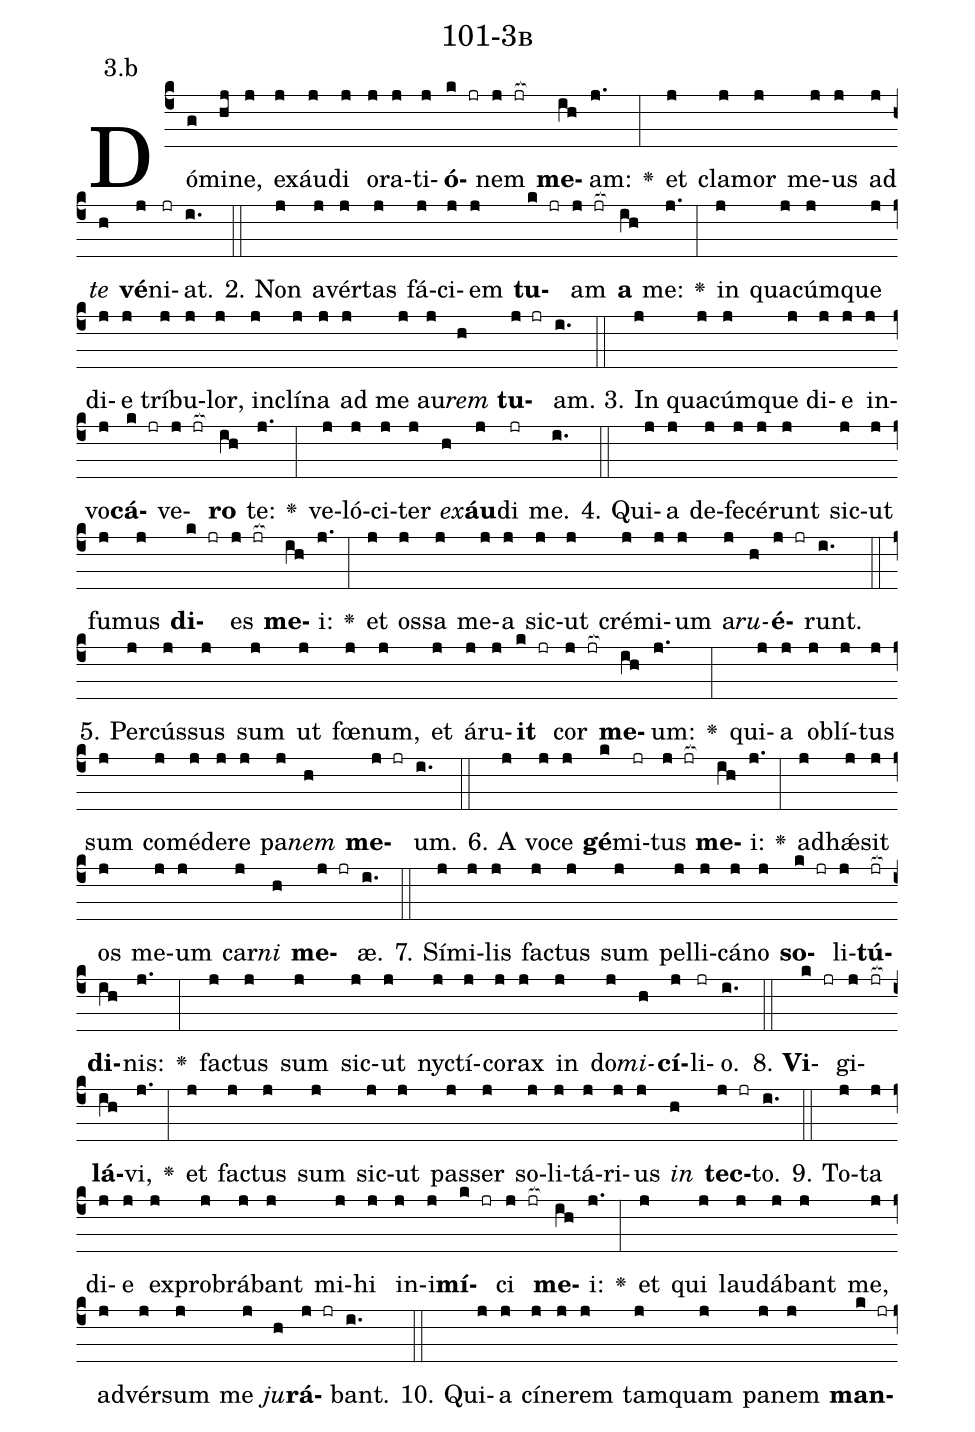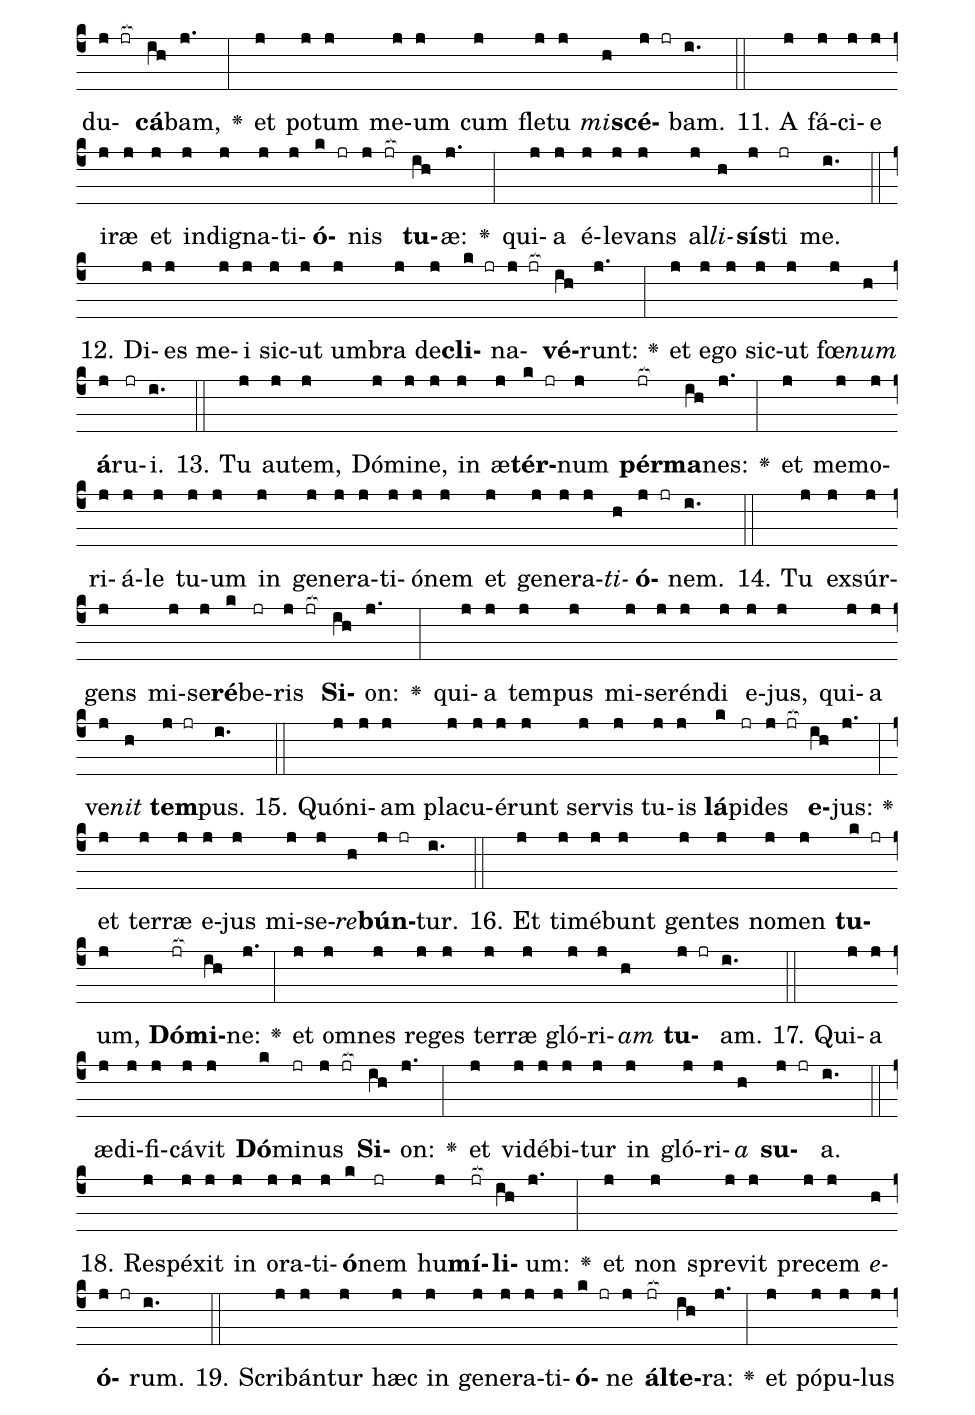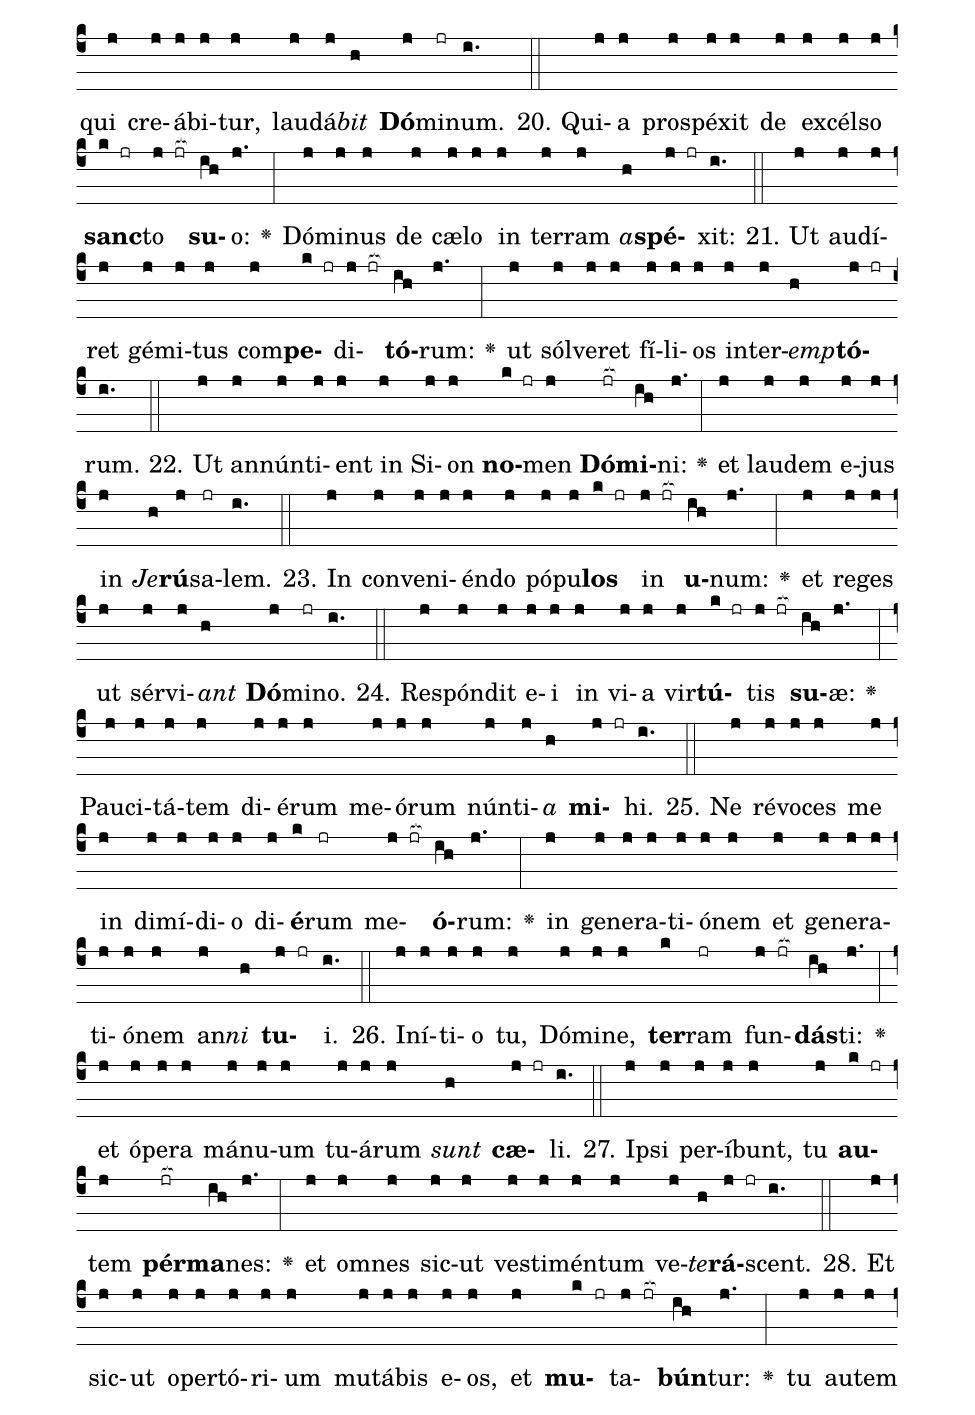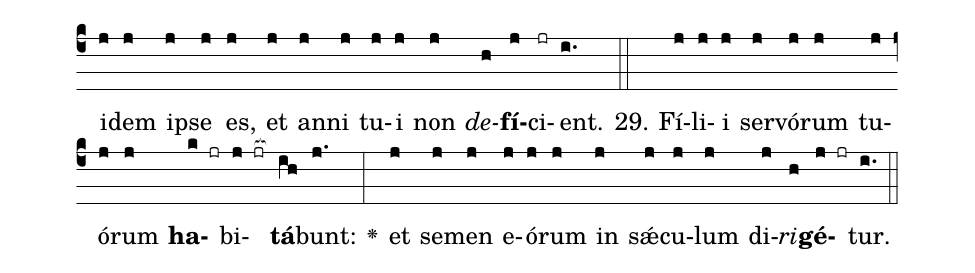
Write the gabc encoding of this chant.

name: 101-3b;
annotation: 3.b;
%%
(c4)Dó(g)mi(hj)ne,(j) ex(j)áu(j)di(j) o(j)ra(j)ti(j)<b>ó</b>(k jr)nem(j jr[ocb:1{]) <b>me</b>(ih[ocb:0}])am:(j.) <v>\greheightstar</v>(:) et(j) cla(j)mor(j) me(j)us(j) ad(j) <i>te</i>(h) <b>vé</b>(j)ni(jr)at.(i.) (::)
2. Non(j) a(j)vér(j)tas(j) fá(j)ci(j)em(j) <b>tu</b>(k jr)am(j jr[ocb:1{]) <b>a</b>(ih[ocb:0}]) me:(j.) <v>\greheightstar</v>(:) in(j) qua(j)cúm(j)que(j) di(j)e(j) trí(j)bu(j)lor,(j) in(j)clí(j)na(j) ad(j) me(j) au(j)<i>rem</i>(h) <b>tu</b>(j jr)am.(i.) (::)
3. In(j) qua(j)cúm(j)que(j) di(j)e(j) in(j)vo(j)<b>cá</b>(k jr)ve(j jr[ocb:1{])<b>ro</b>(ih[ocb:0}]) te:(j.) <v>\greheightstar</v>(:) ve(j)ló(j)ci(j)ter(j) <i>ex</i>(h)<b>áu</b>(j)di(jr) me.(i.) (::)
4. Qui(j)a(j) de(j)fe(j)cé(j)runt(j) sic(j)ut(j) fu(j)mus(j) <b>di</b>(k jr)es(j jr[ocb:1{]) <b>me</b>(ih[ocb:0}])i:(j.) <v>\greheightstar</v>(:) et(j) os(j)sa(j) me(j)a(j) sic(j)ut(j) cré(j)mi(j)um(j) a(j)<i>ru</i>(h)<b>é</b>(j jr)runt.(i.) (::)
5. Per(j)cús(j)sus(j) sum(j) ut(j) fœ(j)num,(j) et(j) á(j)ru(j)<b>it</b>(k jr) cor(j jr[ocb:1{]) <b>me</b>(ih[ocb:0}])um:(j.) <v>\greheightstar</v>(:) qui(j)a(j) ob(j)lí(j)tus(j) sum(j) com(j)é(j)de(j)re(j) pa(j)<i>nem</i>(h) <b>me</b>(j jr)um.(i.) (::)
6. A(j) vo(j)ce(j) <b>gé</b>(k)mi(jr)tus(j jr[ocb:1{]) <b>me</b>(ih[ocb:0}])i:(j.) <v>\greheightstar</v>(:) ad(j)hǽ(j)sit(j) os(j) me(j)um(j) car(j)<i>ni</i>(h) <b>me</b>(j jr)æ.(i.) (::)
7. Sí(j)mi(j)lis(j) fac(j)tus(j) sum(j) pel(j)li(j)cá(j)no(j) <b>so</b>(k jr)li(j)<b>tú</b>(jr[ocb:1{])<b>di</b>(ih[ocb:0}])nis:(j.) <v>\greheightstar</v>(:) fac(j)tus(j) sum(j) sic(j)ut(j) nyc(j)tí(j)co(j)rax(j) in(j) do(j)<i>mi</i>(h)<b>cí</b>(j)li(jr)o.(i.) (::)
8. <b>Vi</b>(k jr)gi(j jr[ocb:1{])<b>lá</b>(ih[ocb:0}])vi,(j.) <v>\greheightstar</v>(:) et(j) fac(j)tus(j) sum(j) sic(j)ut(j) pas(j)ser(j) so(j)li(j)tá(j)ri(j)us(j) <i>in</i>(h) <b>tec</b>(j jr)to.(i.) (::)
9. To(j)ta(j) di(j)e(j) ex(j)pro(j)brá(j)bant(j) mi(j)hi(j) in(j)i(j)<b>mí</b>(k jr)ci(j jr[ocb:1{]) <b>me</b>(ih[ocb:0}])i:(j.) <v>\greheightstar</v>(:) et(j) qui(j) lau(j)dá(j)bant(j) me,(j) ad(j)vér(j)sum(j) me(j) <i>ju</i>(h)<b>rá</b>(j jr)bant.(i.) (::)
10. Qui(j)a(j) cí(j)ne(j)rem(j) tam(j)quam(j) pa(j)nem(j) <b>man</b>(k jr)du(j jr[ocb:1{])<b>cá</b>(ih[ocb:0}])bam,(j.) <v>\greheightstar</v>(:) et(j) po(j)tum(j) me(j)um(j) cum(j) fle(j)tu(j) <i>mi</i>(h)<b>scé</b>(j jr)bam.(i.) (::)
11. A(j) fá(j)ci(j)e(j) i(j)ræ(j) et(j) in(j)di(j)gna(j)ti(j)<b>ó</b>(k jr)nis(j jr[ocb:1{]) <b>tu</b>(ih[ocb:0}])æ:(j.) <v>\greheightstar</v>(:) qui(j)a(j) é(j)le(j)vans(j) al(j)<i>li</i>(h)<b>sís</b>(j)ti(jr) me.(i.) (::)
12. Di(j)es(j) me(j)i(j) sic(j)ut(j) um(j)bra(j) de(j)<b>cli</b>(k jr)na(j jr[ocb:1{])<b>vé</b>(ih[ocb:0}])runt:(j.) <v>\greheightstar</v>(:) et(j) e(j)go(j) sic(j)ut(j) fœ(j)<i>num</i>(h) <b>á</b>(j)ru(jr)i.(i.) (::)
13. Tu(j) au(j)tem,(j) Dó(j)mi(j)ne,(j) in(j) æ(j)<b>tér</b>(k jr)num(j) <b>pér</b>(jr[ocb:1{])<b>ma</b>(ih[ocb:0}])nes:(j.) <v>\greheightstar</v>(:) et(j) me(j)mo(j)ri(j)á(j)le(j) tu(j)um(j) in(j) ge(j)ne(j)ra(j)ti(j)ó(j)nem(j) et(j) ge(j)ne(j)ra(j)<i>ti</i>(h)<b>ó</b>(j jr)nem.(i.) (::)
14. Tu(j) ex(j)súr(j)gens(j) mi(j)se(j)<b>ré</b>(k)be(jr)ris(j jr[ocb:1{]) <b>Si</b>(ih[ocb:0}])on:(j.) <v>\greheightstar</v>(:) qui(j)a(j) tem(j)pus(j) mi(j)se(j)rén(j)di(j) e(j)jus,(j) qui(j)a(j) ve(j)<i>nit</i>(h) <b>tem</b>(j jr)pus.(i.) (::)
15. Quón(j)i(j)am(j) pla(j)cu(j)é(j)runt(j) ser(j)vis(j) tu(j)is(j) <b>lá</b>(k)pi(jr)des(j jr[ocb:1{]) <b>e</b>(ih[ocb:0}])jus:(j.) <v>\greheightstar</v>(:) et(j) ter(j)ræ(j) e(j)jus(j) mi(j)se(j)<i>re</i>(h)<b>bún</b>(j jr)tur.(i.) (::)
16. Et(j) ti(j)mé(j)bunt(j) gen(j)tes(j) no(j)men(j) <b>tu</b>(k jr)um,(j) <b>Dó</b>(jr[ocb:1{])<b>mi</b>(ih[ocb:0}])ne:(j.) <v>\greheightstar</v>(:) et(j) om(j)nes(j) re(j)ges(j) ter(j)ræ(j) gló(j)ri(j)<i>am</i>(h) <b>tu</b>(j jr)am.(i.) (::)
17. Qui(j)a(j) æ(j)di(j)fi(j)cá(j)vit(j) <b>Dó</b>(k)mi(jr)nus(j jr[ocb:1{]) <b>Si</b>(ih[ocb:0}])on:(j.) <v>\greheightstar</v>(:) et(j) vi(j)dé(j)bi(j)tur(j) in(j) gló(j)ri(j)<i>a</i>(h) <b>su</b>(j jr)a.(i.) (::)
18. Re(j)spé(j)xit(j) in(j) o(j)ra(j)ti(j)<b>ó</b>(k)nem(jr) hu(j)<b>mí</b>(jr[ocb:1{])<b>li</b>(ih[ocb:0}])um:(j.) <v>\greheightstar</v>(:) et(j) non(j) spre(j)vit(j) pre(j)cem(j) <i>e</i>(h)<b>ó</b>(j jr)rum.(i.) (::)
19. Scri(j)bán(j)tur(j) hæc(j) in(j) ge(j)ne(j)ra(j)ti(j)<b>ó</b>(k jr)ne(j) <b>ál</b>(jr[ocb:1{])<b>te</b>(ih[ocb:0}])ra:(j.) <v>\greheightstar</v>(:) et(j) pó(j)pu(j)lus(j) qui(j) cre(j)á(j)bi(j)tur,(j) lau(j)dá(j)<i>bit</i>(h) <b>Dó</b>(j)mi(jr)num.(i.) (::)
20. Qui(j)a(j) pro(j)spé(j)xit(j) de(j) ex(j)cél(j)so(j) <b>sanc</b>(k jr)to(j jr[ocb:1{]) <b>su</b>(ih[ocb:0}])o:(j.) <v>\greheightstar</v>(:) Dó(j)mi(j)nus(j) de(j) cæ(j)lo(j) in(j) ter(j)ram(j) <i>a</i>(h)<b>spé</b>(j jr)xit:(i.) (::)
21. Ut(j) au(j)dí(j)ret(j) gé(j)mi(j)tus(j) com(j)<b>pe</b>(k jr)di(j jr[ocb:1{])<b>tó</b>(ih[ocb:0}])rum:(j.) <v>\greheightstar</v>(:) ut(j) sól(j)ve(j)ret(j) fí(j)li(j)os(j) in(j)ter(j)<i>emp</i>(h)<b>tó</b>(j jr)rum.(i.) (::)
22. Ut(j) an(j)nún(j)ti(j)ent(j) in(j) Si(j)on(j) <b>no</b>(k jr)men(j) <b>Dó</b>(jr[ocb:1{])<b>mi</b>(ih[ocb:0}])ni:(j.) <v>\greheightstar</v>(:) et(j) lau(j)dem(j) e(j)jus(j) in(j) <i>Je</i>(h)<b>rú</b>(j)sa(jr)lem.(i.) (::)
23. In(j) con(j)ve(j)ni(j)én(j)do(j) pó(j)pu(j)<b>los</b>(k jr) in(j jr[ocb:1{]) <b>u</b>(ih[ocb:0}])num:(j.) <v>\greheightstar</v>(:) et(j) re(j)ges(j) ut(j) sér(j)vi(j)<i>ant</i>(h) <b>Dó</b>(j)mi(jr)no.(i.) (::)
24. Re(j)spón(j)dit(j) e(j)i(j) in(j) vi(j)a(j) vir(j)<b>tú</b>(k jr)tis(j jr[ocb:1{]) <b>su</b>(ih[ocb:0}])æ:(j.) <v>\greheightstar</v>(:) Pau(j)ci(j)tá(j)tem(j) di(j)é(j)rum(j) me(j)ó(j)rum(j) nún(j)ti(j)<i>a</i>(h) <b>mi</b>(j jr)hi.(i.) (::)
25. Ne(j) ré(j)vo(j)ces(j) me(j) in(j) di(j)mí(j)di(j)o(j) di(j)<b>é</b>(k)rum(jr) me(j jr[ocb:1{])<b>ó</b>(ih[ocb:0}])rum:(j.) <v>\greheightstar</v>(:) in(j) ge(j)ne(j)ra(j)ti(j)ó(j)nem(j) et(j) ge(j)ne(j)ra(j)ti(j)ó(j)nem(j) an(j)<i>ni</i>(h) <b>tu</b>(j jr)i.(i.) (::)
26. In(j)í(j)ti(j)o(j) tu,(j) Dó(j)mi(j)ne,(j) <b>ter</b>(k)ram(jr) fun(j jr[ocb:1{])<b>dás</b>(ih[ocb:0}])ti:(j.) <v>\greheightstar</v>(:) et(j) ó(j)pe(j)ra(j) má(j)nu(j)um(j) tu(j)á(j)rum(j) <i>sunt</i>(h) <b>cæ</b>(j jr)li.(i.) (::)
27. Ip(j)si(j) per(j)í(j)bunt,(j) tu(j) <b>au</b>(k jr)tem(j) <b>pér</b>(jr[ocb:1{])<b>ma</b>(ih[ocb:0}])nes:(j.) <v>\greheightstar</v>(:) et(j) om(j)nes(j) sic(j)ut(j) ves(j)ti(j)mén(j)tum(j) ve(j)<i>te</i>(h)<b>rá</b>(j jr)scent.(i.) (::)
28. Et(j) sic(j)ut(j) o(j)per(j)tó(j)ri(j)um(j) mu(j)tá(j)bis(j) e(j)os,(j) et(j) <b>mu</b>(k jr)ta(j jr[ocb:1{])<b>bún</b>(ih[ocb:0}])tur:(j.) <v>\greheightstar</v>(:) tu(j) au(j)tem(j) i(j)dem(j) ip(j)se(j) es,(j) et(j) an(j)ni(j) tu(j)i(j) non(j) <i>de</i>(h)<b>fí</b>(j)ci(jr)ent.(i.) (::)
29. Fí(j)li(j)i(j) ser(j)vó(j)rum(j) tu(j)ó(j)rum(j) <b>ha</b>(k jr)bi(j jr[ocb:1{])<b>tá</b>(ih[ocb:0}])bunt:(j.) <v>\greheightstar</v>(:) et(j) se(j)men(j) e(j)ó(j)rum(j) in(j) sǽ(j)cu(j)lum(j) di(j)<i>ri</i>(h)<b>gé</b>(j jr)tur.(i.) (::)
